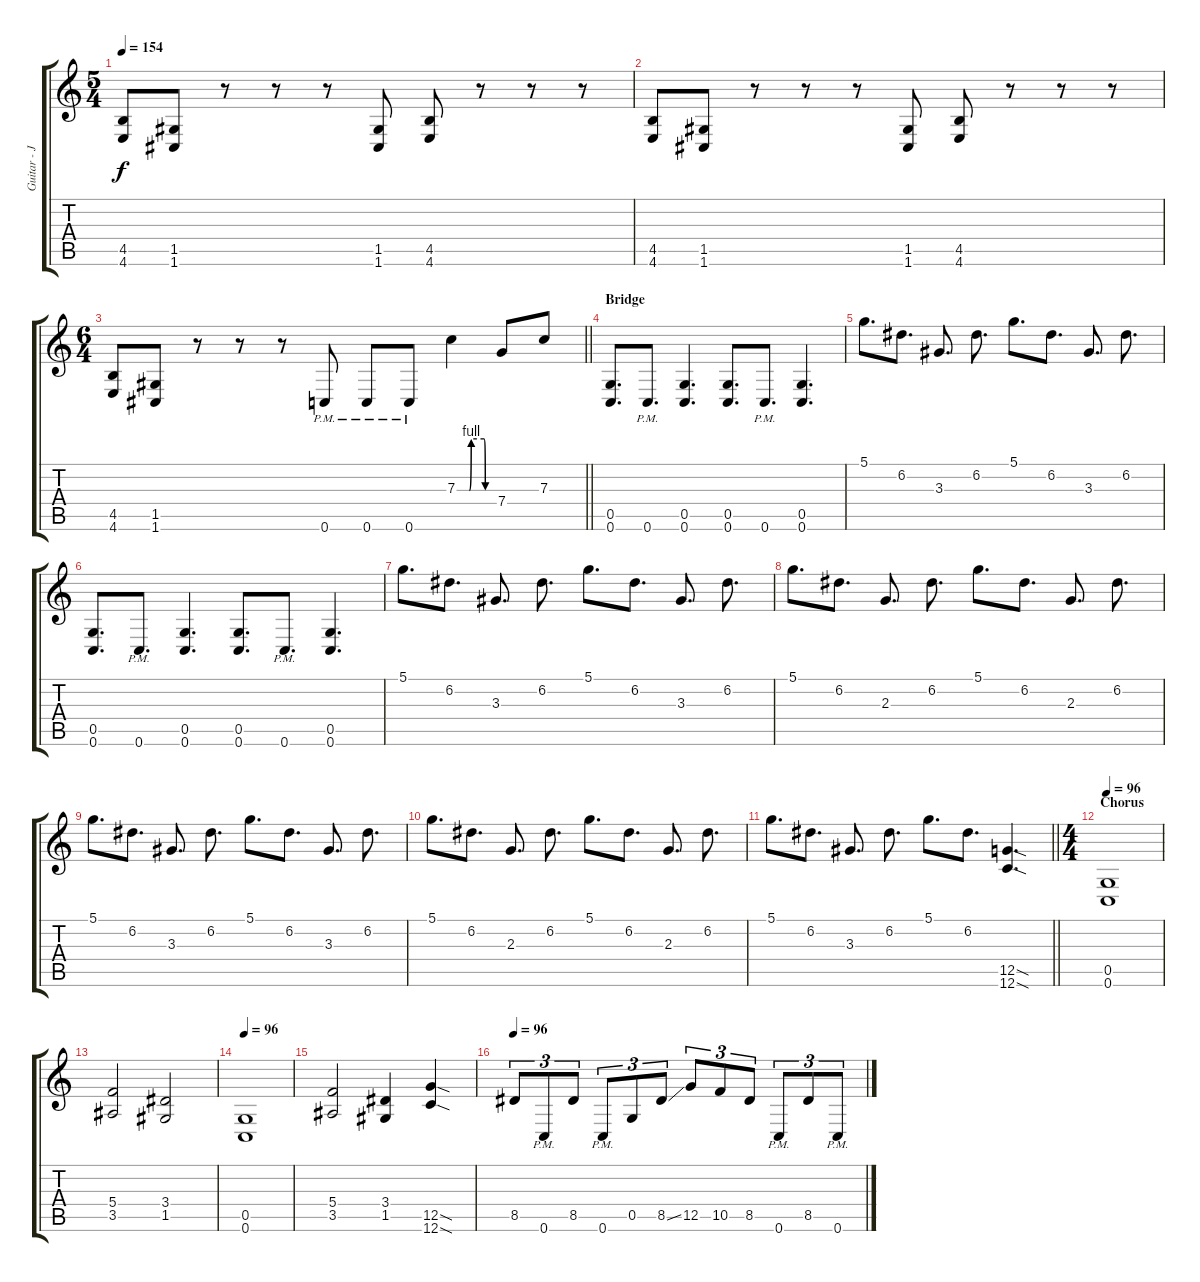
\track ("Guitar - Joel Stroetzel" "Guitar - J") {instrument overdrivenguitar}
\staff {score tabs}
\tuning (D4 A3 F3 C3 G2 C2) {hide}
\ts (5 4)
\tempo 154
\clef g2
\ks c
(4.5 4.6).8{dy f} (1.5 1.6).8 r.8 r.8 r.8 (1.5 1.6).8 (4.5 4.6).8 r.8 r.8 r.8 |
(4.5 4.6).8 (1.5 1.6).8 r.8 r.8 r.8 (1.5 1.6).8 (4.5 4.6).8 r.8 r.8 r.8 |
\ts (6 4)
\barLineRight lightlight
(4.5 4.6).8 (1.5 1.6).8 r.8 r.8 r.8 0.6{pm}.8 0.6{pm}.8 0.6{pm}.8 7.3{be (custom 0 0 10 0 20 0 23 4 44 4 46 0 52 0 60 0)}.4 7.4.8 7.3.8 |
\section ("" "Bridge")
(0.5 0.6).8{d} 0.6{pm}.8{d} (0.5 0.6).4{d} (0.5 0.6).8{d} 0.6{pm}.8{d} (0.5 0.6).4{d} |
5.1.8{d} 6.2.8{d} 3.3.8{d} 6.2.8{d} 5.1.8{d} 6.2.8{d} 3.3.8{d} 6.2.8{d} |
(0.5 0.6).8{d} 0.6{pm}.8{d} (0.5 0.6).4{d} (0.5 0.6).8{d} 0.6{pm}.8{d} (0.5 0.6).4{d} |
5.1.8{d} 6.2.8{d} 3.3.8{d} 6.2.8{d} 5.1.8{d} 6.2.8{d} 3.3.8{d} 6.2.8{d} |
5.1.8{d} 6.2.8{d} 2.3.8{d} 6.2.8{d} 5.1.8{d} 6.2.8{d} 2.3.8{d} 6.2.8{d} |
5.1.8{d} 6.2.8{d} 3.3.8{d} 6.2.8{d} 5.1.8{d} 6.2.8{d} 3.3.8{d} 6.2.8{d} |
5.1.8{d} 6.2.8{d} 2.3.8{d} 6.2.8{d} 5.1.8{d} 6.2.8{d} 2.3.8{d} 6.2.8{d} |
\barLineRight lightlight
5.1.8{d} 6.2.8{d} 3.3.8{d} 6.2.8{d} 5.1.8{d} 6.2.8{d} (12.5{sod} 12.6{sod}).4{d} |
\ts (4 4)
\section ("" "Chorus")
\tempo 96
(0.5 0.6).1 |
(5.4 3.5).2 (3.4 1.5).2 |
\tempo 96
(0.5 0.6).1 |
(5.4 3.5).2 (3.4 1.5).4 (12.5{sod} 12.6{sod}).4 |
\tempo 96
8.5.8{tu (3 2)} 0.6{pm}.8{tu (3 2)} 8.5.8{tu (3 2)} 0.6{pm}.8{tu (3 2)} 0.5.8{tu (3 2)} 8.5{ss}.8{tu (3 2)} 12.5.8{tu (3 2)} 10.5.8{tu (3 2)} 8.5.8{tu (3 2)} 0.6{pm}.8{tu (3 2)} 8.5.8{tu (3 2)} 0.6{pm}.8{tu (3 2)}
